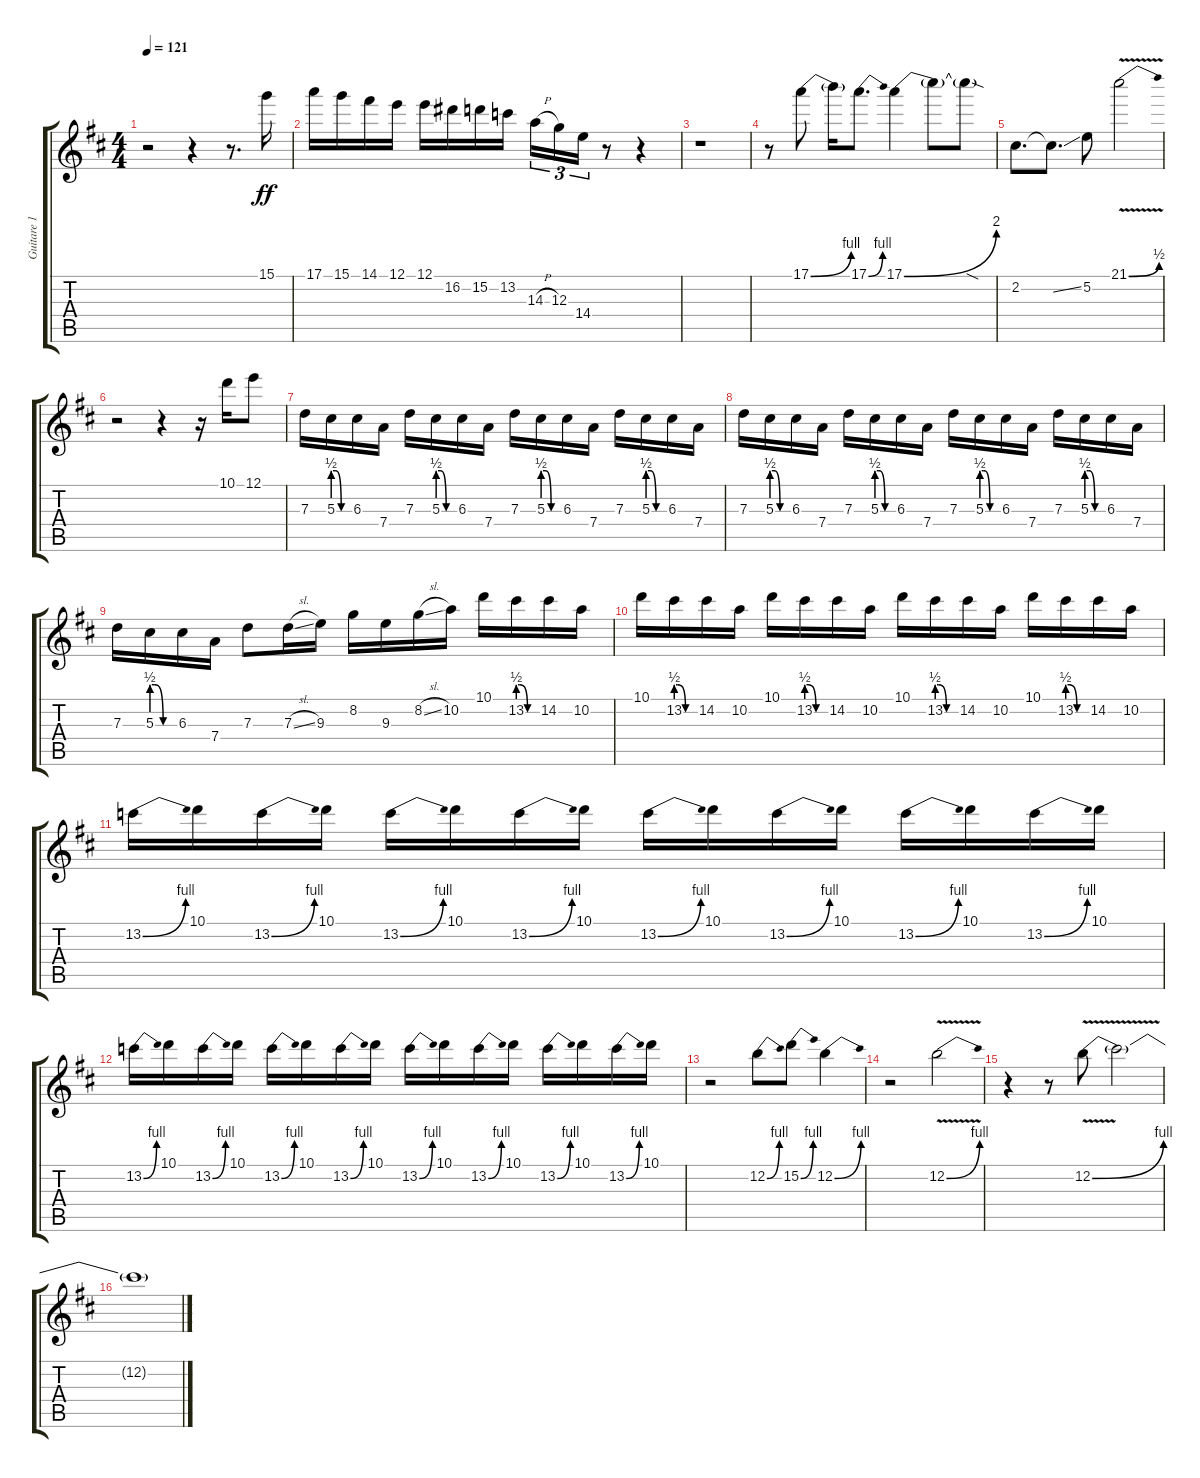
\track ("Guitare 1" "Guitare 1") {instrument distortionguitar}
\staff {score tabs}
\tuning (E4 B3 G3 D3 A2 E2) {hide}
\ts (4 4)
\tempo 121
\clef g2
\ks d
r.2{dy ff} r.4 r.8{d} 15.1.16 |
17.1.16 15.1.16 14.1.16 12.1.16 12.1.16 16.2.16 15.2.16 13.2.16 14.3{h}.16{tu (3 2)} 12.3.16{tu (3 2)} 14.4.16{tu (3 2)} r.8 r.4 |
r.1 |
r.8 17.1{be (bend 0 0 60 4)}.8 17.1{t}.16 17.1{be (bend 0 0 60 4)}.8{d} 17.1{be (bend 0 0 60 8)}.4 17.1{t}.8 17.1{sod t}.8 |
2.2.8{d} 2.2{ss t}.8{d} 5.2.8 21.1{be (bend 0 0 60 2) v}.2 |
r.2 r.4 r.16 10.1.16 12.1.8 |
7.3.16 5.3{be (custom 0 2 8 2 30 0 60 0)}.16 6.3.16 7.4.16 7.3.16 5.3{be (custom 0 2 8 2 30 0 60 0)}.16 6.3.16 7.4.16 7.3.16 5.3{be (custom 0 2 8 2 30 0 60 0)}.16 6.3.16 7.4.16 7.3.16 5.3{be (custom 0 2 8 2 30 0 60 0)}.16 6.3.16 7.4.16 |
7.3.16 5.3{be (custom 0 2 8 2 30 0 60 0)}.16 6.3.16 7.4.16 7.3.16 5.3{be (custom 0 2 8 2 30 0 60 0)}.16 6.3.16 7.4.16 7.3.16 5.3{be (custom 0 2 8 2 30 0 60 0)}.16 6.3.16 7.4.16 7.3.16 5.3{be (custom 0 2 8 2 30 0 60 0)}.16 6.3.16 7.4.16 |
7.3.16 5.3{be (custom 0 2 8 2 30 0 60 0)}.16 6.3.16 7.4.16 7.3.8 7.3{sl}.16 9.3.16 8.2.16 9.3.16 8.2{sl}.16 10.2.16 10.1.16 13.2{be (custom 0 2 5 2 30 0 60 0)}.16 14.2.16 10.2.16 |
10.1.16 13.2{be (custom 0 2 5 2 30 0 60 0)}.16 14.2.16 10.2.16 10.1.16 13.2{be (custom 0 2 5 2 30 0 60 0)}.16 14.2.16 10.2.16 10.1.16 13.2{be (custom 0 2 5 2 30 0 60 0)}.16 14.2.16 10.2.16 10.1.16 13.2{be (custom 0 2 5 2 30 0 60 0)}.16 14.2.16 10.2.16 |
13.2{be (bend 0 0 60 4)}.16 10.1.16 13.2{be (bend 0 0 60 4)}.16 10.1.16 13.2{be (bend 0 0 60 4)}.16 10.1.16 13.2{be (bend 0 0 60 4)}.16 10.1.16 13.2{be (bend 0 0 60 4)}.16 10.1.16 13.2{be (bend 0 0 60 4)}.16 10.1.16 13.2{be (bend 0 0 60 4)}.16 10.1.16 13.2{be (bend 0 0 60 4)}.16 10.1.16 |
13.2{be (bend 0 0 60 4)}.16 10.1.16 13.2{be (bend 0 0 60 4)}.16 10.1.16 13.2{be (bend 0 0 60 4)}.16 10.1.16 13.2{be (bend 0 0 60 4)}.16 10.1.16 13.2{be (bend 0 0 60 4)}.16 10.1.16 13.2{be (bend 0 0 60 4)}.16 10.1.16 13.2{be (bend 0 0 60 4)}.16 10.1.16 13.2{be (bend 0 0 60 4)}.16 10.1.16 |
r.2 12.2{be (bend 0 0 60 4)}.8 15.2{be (bend 0 0 60 4)}.8 12.2{be (bend 0 0 60 4)}.4 |
r.2 12.2{be (bend 0 0 60 4) v}.2 |
r.4 r.8 12.2{be (bend 0 0 60 4) v}.8 12.2{t}.2 |
12.2{t}.1
